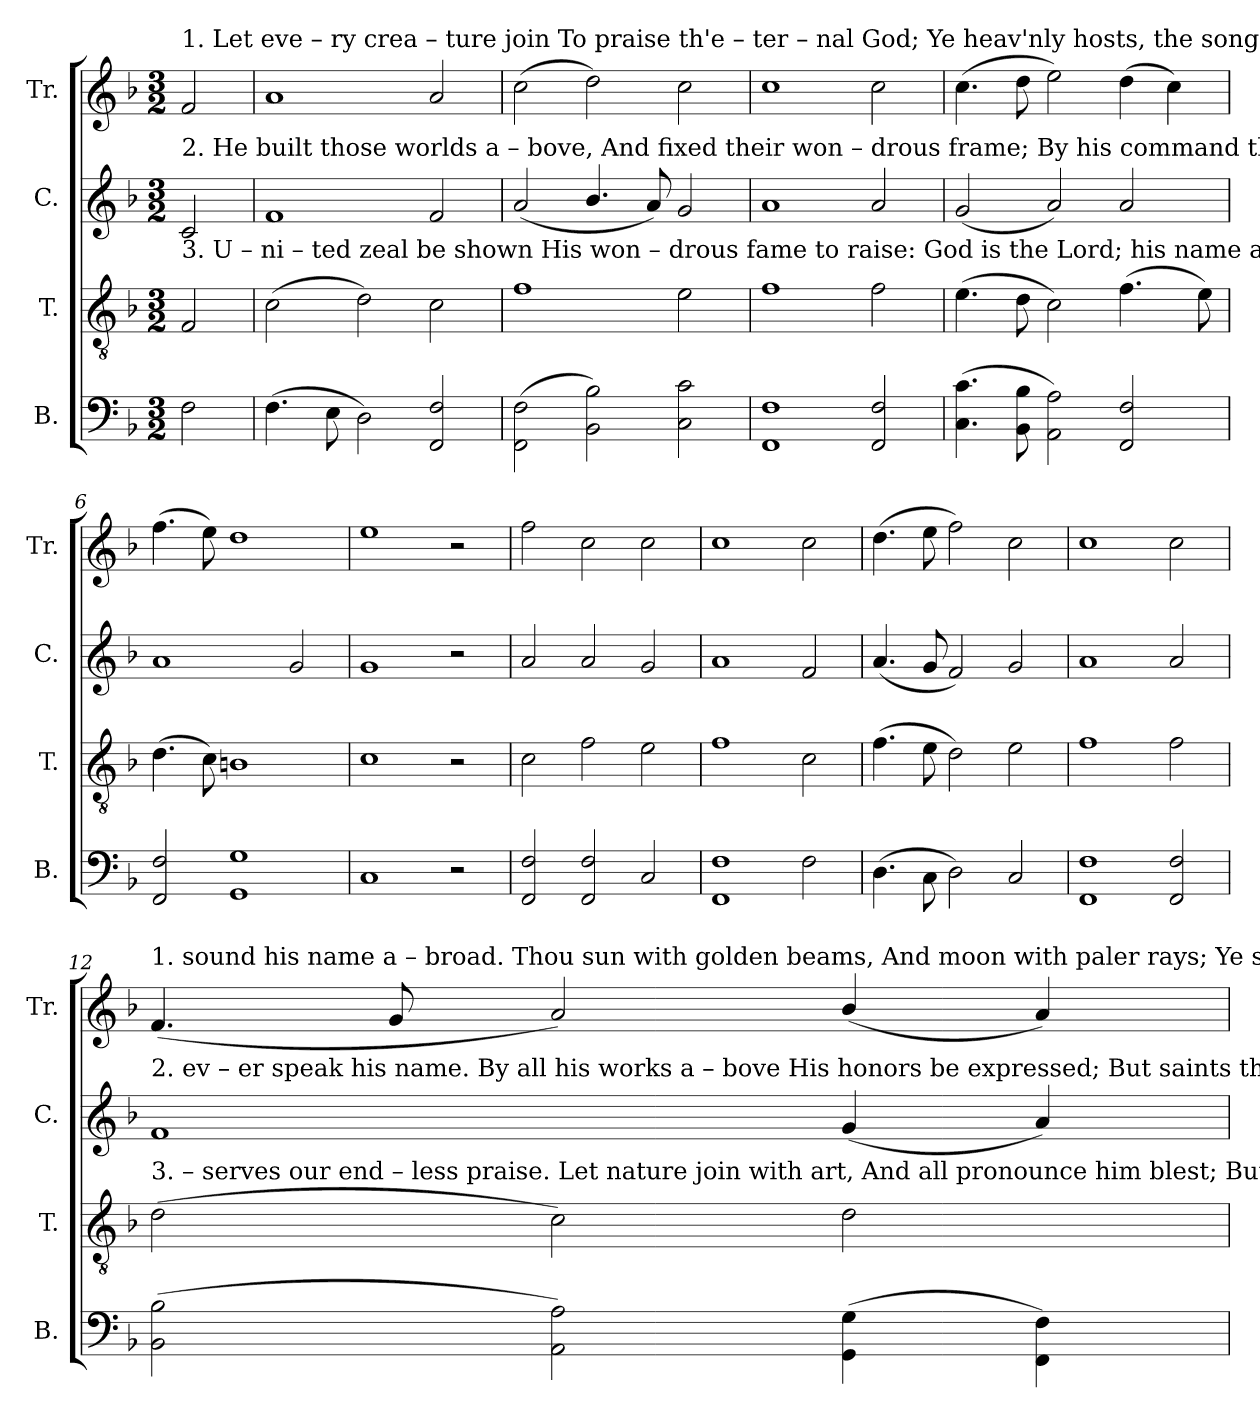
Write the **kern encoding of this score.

**kern	**kern	**kern	**kern
*part4	*part3	*part2	*part1
*staff4	*staff3	*staff2	*staff1
*I"B.	*I"T.	*I"C.	*I"Tr.
*I'B.	*I'T.	*I'C.	*I'Tr.
*clefF4	*clefGv2	*clefG2	*clefG2
*k[b-]	*k[b-]	*k[b-]	*k[b-]
*M3/2	*M3/2	*M3/2	*M3/2
*MM130	*MM130	*MM130	*MM130
=1	=1	=1	=1
!	!	!	!LO:TX:a:t=1.  Let  eve     –    ry   crea     –    ture  join   To  praise       th'e   –    ter    –   nal    God;      Ye heav'nly hosts, the  song         be – gin, And
!	!	!LO:TX:a:t=2.  He  built       those  worlds      a – bove,  And  fixed      their     won  – drous   frame;    By his command they stand       or  move,  And	!
!	!LO:TX:a:t=3.  U –  ni      –   ted    zeal          be shown His  won    –    drous    fame      to      raise&colon;      God is the Lord;  his  name         a – lone  De –	!	!
2F\	2F/	2c/	2f/
=2	=2	=2	=2
(4.F\	(2c\	1f	1a
8E\	.	.	.
2D\)	2d\)	.	.
2FF/ 2F/	2c\	2f/	2a/
=3	=3	=3	=3
(2FF\ 2F\	1f	(2a/	(2cc\
2BB-\ 2B-\)	.	4.b-/	2dd\)
.	.	8a/)	.
2C\ 2c\	2e\	2g/	2cc\
=4	=4	=4	=4
1FF 1F	1f	1a	1cc
2FF/ 2F/	2f\	2a/	2cc\
=5	=5	=5	=5
(4.C\ 4.c\	(4.e\	(2g/	(4.cc\
8BB-\ 8B-\	8d\	.	8dd\
2AA\ 2A\)	2c\)	2a/)	2ee\)
2FF/ 2F/	(4.f\	2a/	(4dd\
.	.	.	4cc\)
.	8e\)	.	.
=6	=6	=6	=6
2FF/ 2F/	(4.d\	1a	(4.ff\
.	8c\)	.	8ee\)
1GG 1G	1Bn	.	1dd
.	.	2g/	.
=7	=7	=7	=7
1C	1c	1g	1ee
2r	2r	2r	2r
=8	=8	=8	=8
2FF/ 2F/	2c\	2a/	2ff\
2FF/ 2F/	2f\	2a/	2cc\
2C/	2e\	2g/	2cc\
=9	=9	=9	=9
1FF 1F	1f	1a	1cc
2F\	2c\	2f/	2cc\
=10	=10	=10	=10
(4.D\	(4.f\	(4.a/	(4.dd\
8C\	8e\	8g/	8ee\
2D\)	2d\)	2f/)	2ff\)
2C/	2e\	2g/	2cc\
=11	=11	=11	=11
1FF 1F	1f	1a	1cc
2FF/ 2F/	2f\	2a/	2cc\
=12	=12	=12	=12
!	!	!	!LO:TX:a:t=1.  sound          his       name     a   –  broad.                Thou   sun with golden    beams,  And moon with paler rays;   Ye   starry  lights, ye
!	!	!LO:TX:a:t=2.  ev        –       er         speak    his   name.                   By      all  his  works  a – bove    His  honors  be expressed;  But saints that taste his	!
!	!LO:TX:a:t=3.  – serves      our        end   –  less   praise.                  Let    nature  join  with   art,   And all pronounce him blest; But saints, that dwell so	!	!
(2BB-\ 2B-\	(2d\	1f	(4.f/
.	.	.	8g/
2AA\ 2A\)	2c\)	.	2a/)
(4GG\ 4G\	2d\	(4g/	(4b-/
4FF\ 4F\)	.	4a/)	4a/)
=	=	=	=
*-	*-	*-	*-
